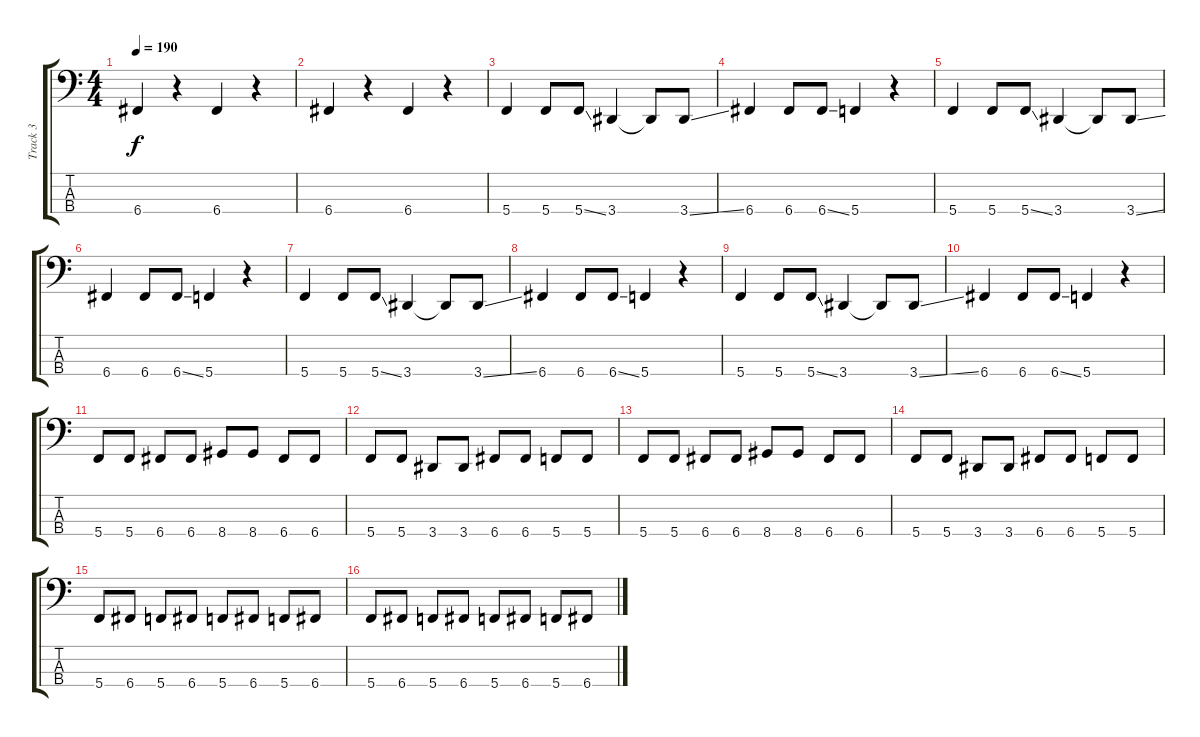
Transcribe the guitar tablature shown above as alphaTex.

\track ("Track 3" "Track 3") {instrument electricbasspick}
\staff {score tabs}
\tuning (F2 C2 G1 C1) {hide}
\ts (4 4)
\tempo 190
\clef f4
\ks c
6.4.4{dy f} r.4 6.4.4 r.4 |
6.4.4 r.4 6.4.4 r.4 |
5.4.4 5.4.8 5.4{ss}.8 3.4.4 3.4{t}.8 3.4{ss}.8 |
6.4.4 6.4.8 6.4{ss}.8 5.4.4 r.4 |
5.4.4 5.4.8 5.4{ss}.8 3.4.4 3.4{t}.8 3.4{ss}.8 |
6.4.4 6.4.8 6.4{ss}.8 5.4.4 r.4 |
5.4.4 5.4.8 5.4{ss}.8 3.4.4 3.4{t}.8 3.4{ss}.8 |
6.4.4 6.4.8 6.4{ss}.8 5.4.4 r.4 |
5.4.4 5.4.8 5.4{ss}.8 3.4.4 3.4{t}.8 3.4{ss}.8 |
6.4.4 6.4.8 6.4{ss}.8 5.4.4 r.4 |
5.4.8 5.4.8 6.4.8 6.4.8 8.4.8 8.4.8 6.4.8 6.4.8 |
5.4.8 5.4.8 3.4.8 3.4.8 6.4.8 6.4.8 5.4.8 5.4.8 |
5.4.8 5.4.8 6.4.8 6.4.8 8.4.8 8.4.8 6.4.8 6.4.8 |
5.4.8 5.4.8 3.4.8 3.4.8 6.4.8 6.4.8 5.4.8 5.4.8 |
5.4.8 6.4.8 5.4.8 6.4.8 5.4.8 6.4.8 5.4.8 6.4.8 |
5.4.8 6.4.8 5.4.8 6.4.8 5.4.8 6.4.8 5.4.8 6.4.8
